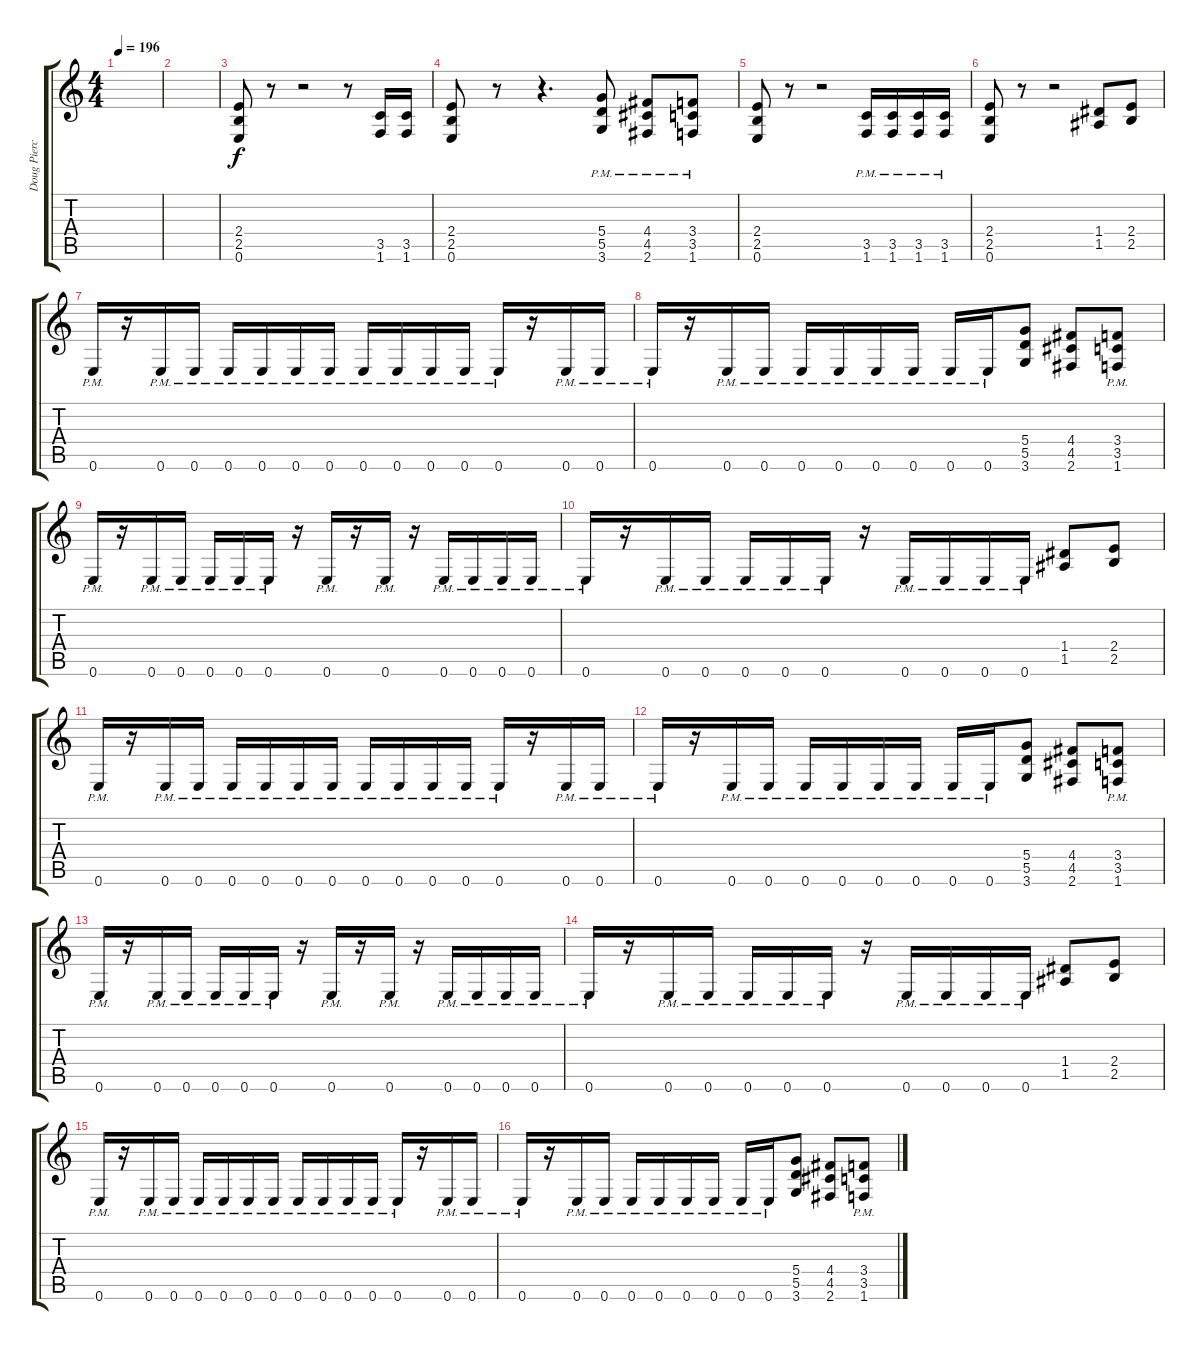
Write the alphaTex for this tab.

\track ("Doug Piercy" "Doug Pierc") {instrument distortionguitar}
\staff {score tabs}
\tuning (E4 B3 G3 D3 A2 E2) {hide}
\ts (4 4)
\tempo 196
\clef g2
\ks c
|
|
(2.4 2.5 0.6).8 r.8 r.2 r.8 (3.5 1.6).16 (3.5 1.6).16 |
(2.4 2.5 0.6).8 r.8 r.4{d} (5.4{pm} 5.5{pm} 3.6{pm}).8 (4.4{pm} 4.5{pm} 2.6{pm}).8 (3.4{pm} 3.5{pm} 1.6{pm}).8 |
(2.4 2.5 0.6).8 r.8 r.2 (3.5{pm} 1.6{pm}).16 (3.5{pm} 1.6{pm}).16 (3.5{pm} 1.6{pm}).16 (3.5{pm} 1.6{pm}).16 |
(2.4 2.5 0.6).8 r.8 r.2 (1.4 1.5).8 (2.4 2.5).8 |
0.6{pm}.16 r.16 0.6{pm}.16 0.6{pm}.16 0.6{pm}.16 0.6{pm}.16 0.6{pm}.16 0.6{pm}.16 0.6{pm}.16 0.6{pm}.16 0.6{pm}.16 0.6{pm}.16 0.6{pm}.16 r.16 0.6{pm}.16 0.6{pm}.16 |
0.6{pm}.16 r.16 0.6{pm}.16 0.6{pm}.16 0.6{pm}.16 0.6{pm}.16 0.6{pm}.16 0.6{pm}.16 0.6{pm}.16 0.6{pm}.16 (5.4 5.5 3.6).8 (4.4 4.5 2.6).8 (3.4{pm} 3.5{pm} 1.6{pm}).8 |
0.6{pm}.16 r.16 0.6{pm}.16 0.6{pm}.16 0.6{pm}.16 0.6{pm}.16 0.6{pm}.16 r.16 0.6{pm}.16 r.16 0.6{pm}.16 r.16 0.6{pm}.16 0.6{pm}.16 0.6{pm}.16 0.6{pm}.16 |
0.6{pm}.16 r.16 0.6{pm}.16 0.6{pm}.16 0.6{pm}.16 0.6{pm}.16 0.6{pm}.16 r.16 0.6{pm}.16 0.6{pm}.16 0.6{pm}.16 0.6{pm}.16 (1.4 1.5).8 (2.4 2.5).8 |
0.6{pm}.16 r.16 0.6{pm}.16 0.6{pm}.16 0.6{pm}.16 0.6{pm}.16 0.6{pm}.16 0.6{pm}.16 0.6{pm}.16 0.6{pm}.16 0.6{pm}.16 0.6{pm}.16 0.6{pm}.16 r.16 0.6{pm}.16 0.6{pm}.16 |
0.6{pm}.16 r.16 0.6{pm}.16 0.6{pm}.16 0.6{pm}.16 0.6{pm}.16 0.6{pm}.16 0.6{pm}.16 0.6{pm}.16 0.6{pm}.16 (5.4 5.5 3.6).8 (4.4 4.5 2.6).8 (3.4{pm} 3.5{pm} 1.6{pm}).8 |
0.6{pm}.16 r.16 0.6{pm}.16 0.6{pm}.16 0.6{pm}.16 0.6{pm}.16 0.6{pm}.16 r.16 0.6{pm}.16 r.16 0.6{pm}.16 r.16 0.6{pm}.16 0.6{pm}.16 0.6{pm}.16 0.6{pm}.16 |
0.6{pm}.16 r.16 0.6{pm}.16 0.6{pm}.16 0.6{pm}.16 0.6{pm}.16 0.6{pm}.16 r.16 0.6{pm}.16 0.6{pm}.16 0.6{pm}.16 0.6{pm}.16 (1.4 1.5).8 (2.4 2.5).8 |
0.6{pm}.16 r.16 0.6{pm}.16 0.6{pm}.16 0.6{pm}.16 0.6{pm}.16 0.6{pm}.16 0.6{pm}.16 0.6{pm}.16 0.6{pm}.16 0.6{pm}.16 0.6{pm}.16 0.6{pm}.16 r.16 0.6{pm}.16 0.6{pm}.16 |
0.6{pm}.16 r.16 0.6{pm}.16 0.6{pm}.16 0.6{pm}.16 0.6{pm}.16 0.6{pm}.16 0.6{pm}.16 0.6{pm}.16 0.6{pm}.16 (5.4 5.5 3.6).8 (4.4 4.5 2.6).8 (3.4{pm} 3.5{pm} 1.6{pm}).8
